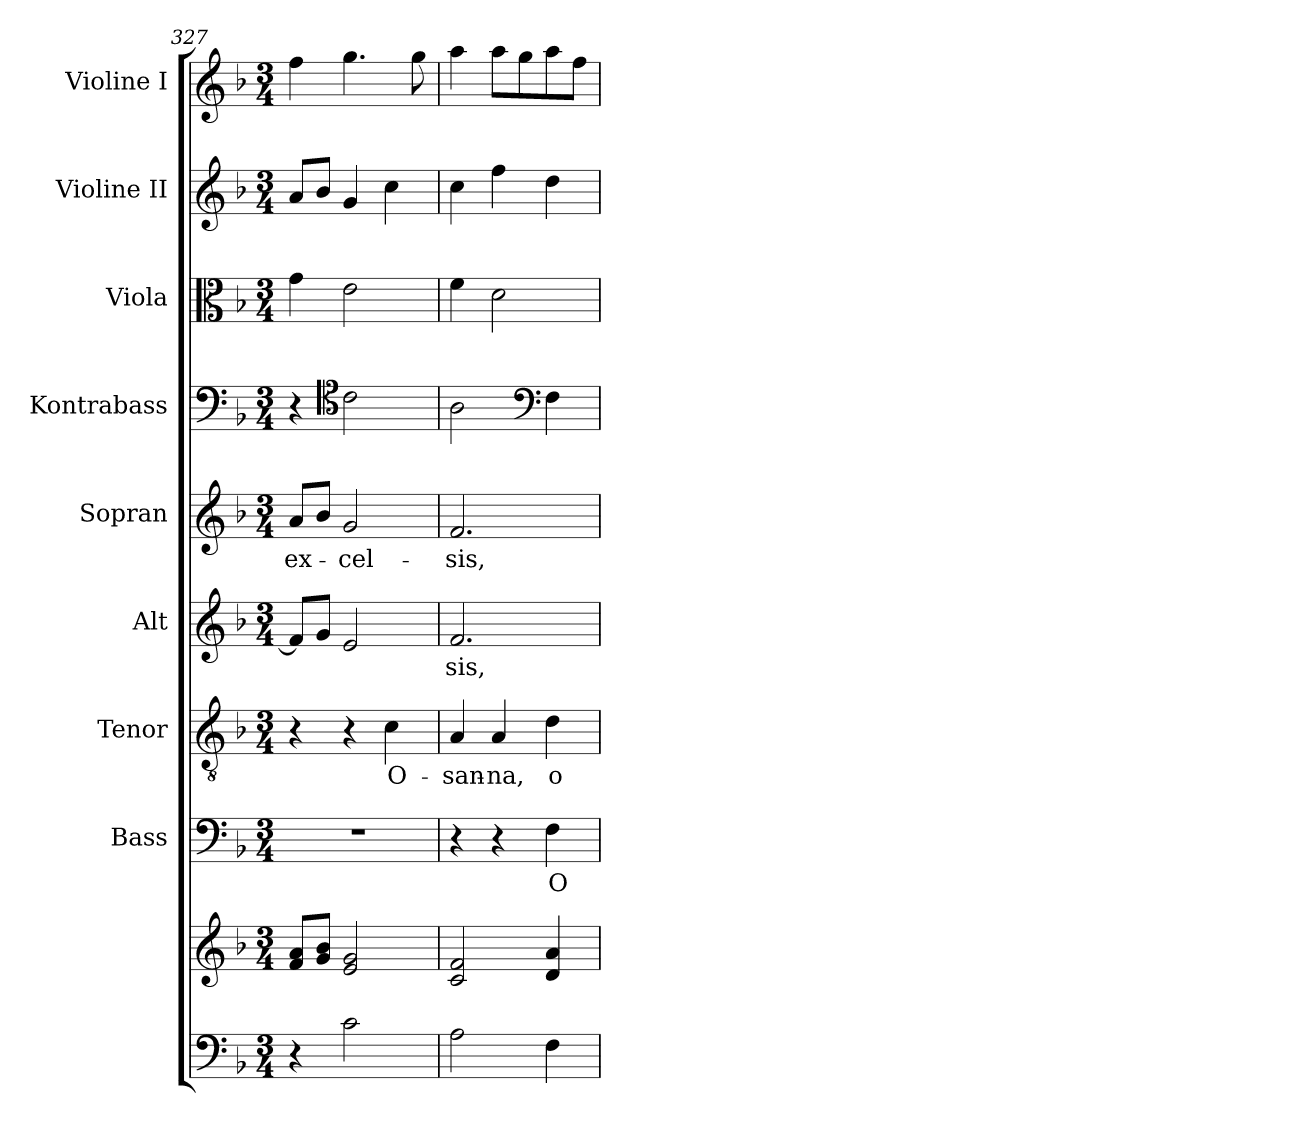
**kern	**kern	**kern	**text	**kern	**text	**kern	**text	**kern	**text	**kern	**kern	**kern	**kern
*part9	*part9	*part8	*part8	*part7	*part7	*part6	*part6	*part5	*part5	*part4	*part3	*part2	*part1
*staff10	*staff9	*staff8	*staff8	*staff7	*staff7	*staff6	*staff6	*staff5	*staff5	*staff4	*staff3	*staff2	*staff1
*	*	*I"Bass	*	*I"Tenor	*	*I"Alt	*	*I"Sopran	*	*I"Kontrabass	*I"Viola	*I"Violine II	*I"Violine I
*	*	*I'B.	*	*I'T.	*	*I'A.	*	*I'S.	*	*I'Kb.	*I'Vla.	*I'Vl. II	*I'Vl. I
*clefF4	*clefG2	*clefF4	*	*clefGv2	*	*clefG2	*	*clefG2	*	*clefF4	*clefC3	*clefG2	*clefG2
*	*	*	*	*	*	*	*	*	*	*ITrd7c12	*	*	*
*k[b-]	*k[b-]	*k[b-]	*	*k[b-]	*	*k[b-]	*	*k[b-]	*	*k[b-]	*k[b-]	*k[b-]	*k[b-]
*F:	*F:	*F:	*	*F:	*	*F:	*	*F:	*	*F:	*F:	*F:	*F:
*M3/4	*M3/4	*M3/4	*	*M3/4	*	*M3/4	*	*M3/4	*	*M3/4	*M3/4	*M3/4	*M3/4
=327	=327	=327	=327	=327	=327	=327	=327	=327	=327	=327	=327	=327	=327
!	!	!	!	!	!	!	!	!	!LO:LY:b	!	!	!	!
4r	8f/ 8a/L	2.r	.	4r	.	8f/L]	.	8a/L	ex-	4r	4g\	8a/L	4ff\
.	8g/ 8b-/J	.	.	.	.	8g/J	.	8b-/J	.	.	.	8b-/J	.
*	*	*	*	*	*	*	*	*	*	*clefC4	*	*	*
!	!	!	!	!	!	!	!	!	!LO:LY:b	!	!	!	!
2c\	2e/ 2g/	.	.	4r	.	2e/	.	2g/	-cel-	2C\	2e\	4g/	4.gg\
!	!	!	!	!	!LO:LY:b	!	!	!	!	!	!	!	!
.	.	.	.	4c\	O-	.	.	.	.	.	.	4cc\	.
.	.	.	.	.	.	.	.	.	.	.	.	.	8gg\
=328	=328	=328	=328	=328	=328	=328	=328	=328	=328	=328	=328	=328	=328
!	!	!	!	!	!LO:LY:b	!	!LO:LY:b	!	!LO:LY:b	!	!	!	!
2A\	2c/ 2f/	4r	.	4A/	-san-	2.f/	-sis,	2.f/	-sis,	2AA\	4f\	4cc\	4aa\
!	!	!	!	!	!LO:LY:b	!	!	!	!	!	!	!	!
.	.	4r	.	4A/	-na,	.	.	.	.	.	2d\	4ff\	8aa\L
.	.	.	.	.	.	.	.	.	.	.	.	.	8gg\
*	*	*	*	*	*	*	*	*	*	*clefF4	*	*	*
!	!	!	!LO:LY:b	!	!LO:LY:b	!	!	!	!	!	!	!	!
4F\	4d/ 4a/	4F\	O-	4d\	o-	.	.	.	.	4FF\	.	4dd\	8aa\
.	.	.	.	.	.	.	.	.	.	.	.	.	8ff\J
=	=	=	=	=	=	=	=	=	=	=	=	=	=
*-	*-	*-	*-	*-	*-	*-	*-	*-	*-	*-	*-	*-	*-
